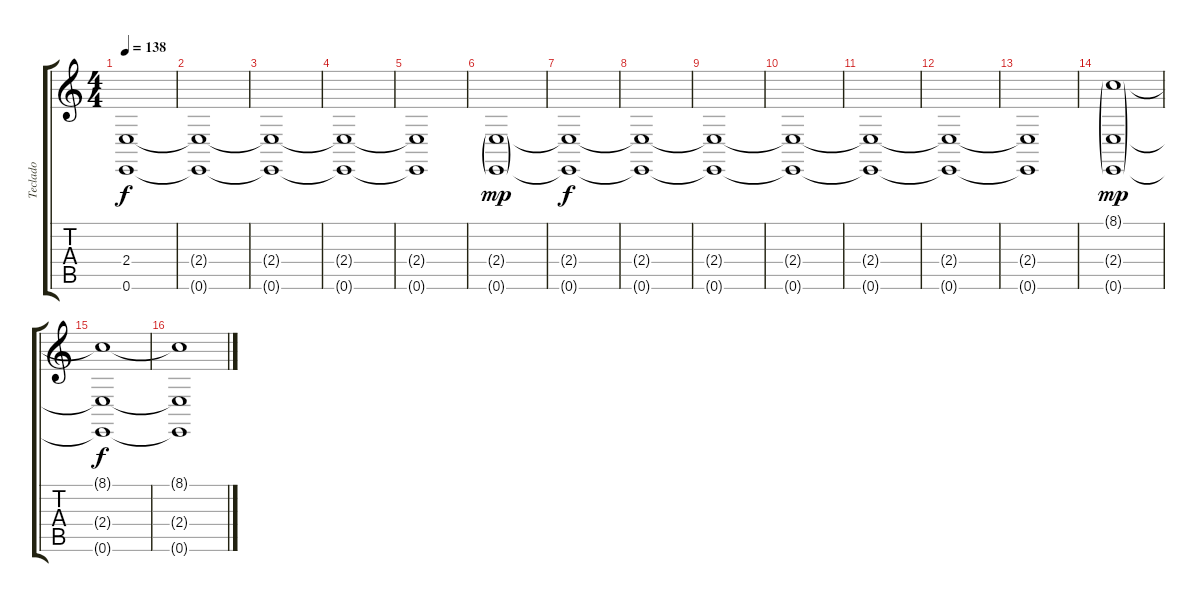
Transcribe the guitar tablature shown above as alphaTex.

\track ("Teclado" "Teclado") {instrument pad4choir}
\staff {score tabs}
\tuning (E4 B3 G3 D3 A2 E2) {hide}
\ts (4 4)
\tempo 138
\clef g2
\ks c
(2.4{t} 0.6{t}).1{dy f} |
(2.4{t} 0.6{t}).1 |
(2.4{t} 0.6{t}).1 |
(2.4{t} 0.6{t}).1 |
(2.4{t} 0.6{t}).1 |
(2.4{g} 0.6{g}).1{dy mp} |
(2.4{t} 0.6{t}).1{dy f} |
(2.4{t} 0.6{t}).1 |
(2.4{t} 0.6{t}).1 |
(2.4{t} 0.6{t}).1 |
(2.4{t} 0.6{t}).1 |
(2.4{t} 0.6{t}).1 |
(2.4{t} 0.6{t}).1 |
(8.1{g} 2.4{g} 0.6{g}).1{dy mp} |
(8.1{t} 2.4{t} 0.6{t}).1{dy f} |
(8.1{t} 2.4{t} 0.6{t}).1
